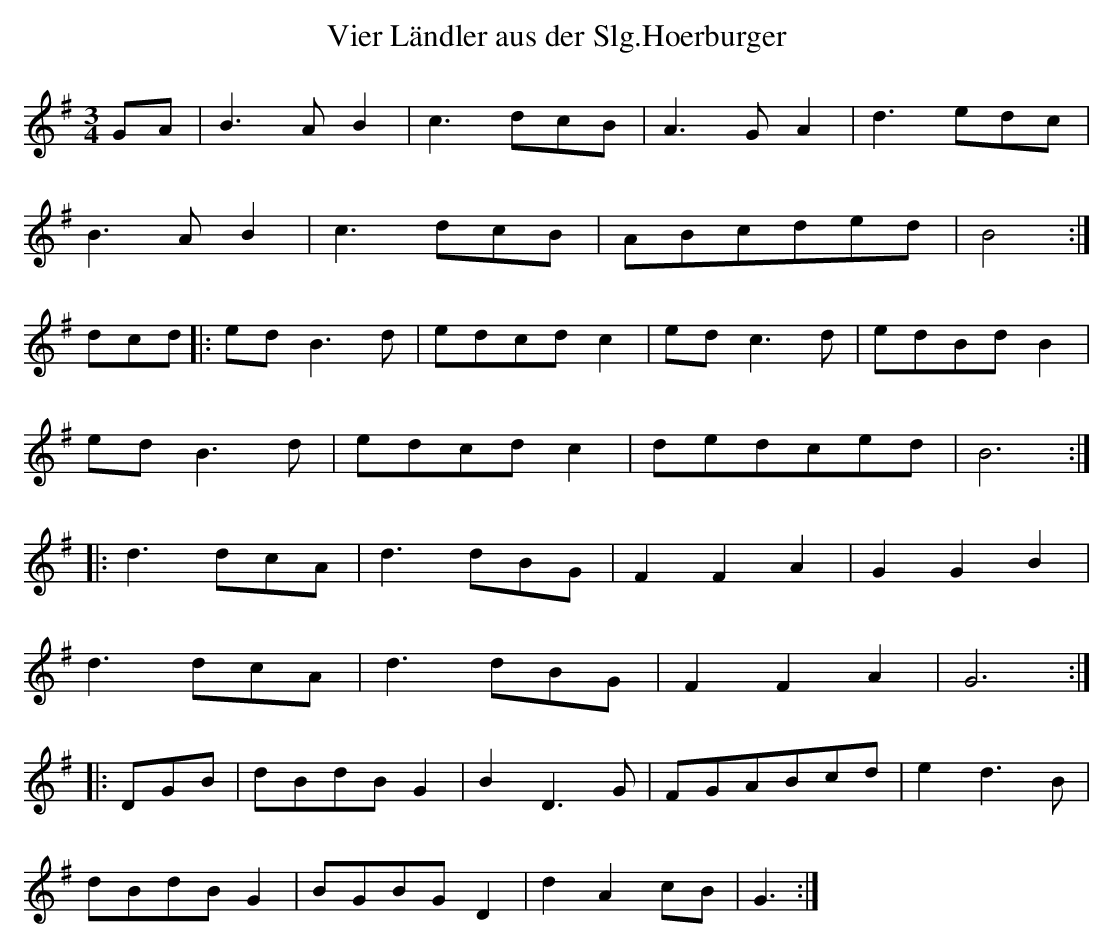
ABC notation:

X:1
T:Vier Ländler aus der Slg.Hoerburger
M:3/4
L:1/4
K:G
G/A/|B>AB|c>dc/B/|A>GA|d>ed/c/|
B>AB|c>dc/B/|A/B/c/d/e/d/|B2:|
d/c/d/|:e/d/B>d|e/d/c/d/c|e/d/c>d|e/d/B/d/B|
e/d/B>d|e/d/c/d/c|d/e/d/c/e/d/|B3:|
|:d>dc/A/|d>dB/G/|FFA|GGB|
d>dc/A/|d>dB/G/|FFA|G3:|
|:D/G/B/|d/B/d/B/G|BD>G|F/G/A/B/c/d/|ed>B|
d/B/d/B/G|B/G/B/G/D|dAc/B/|G3/:|
